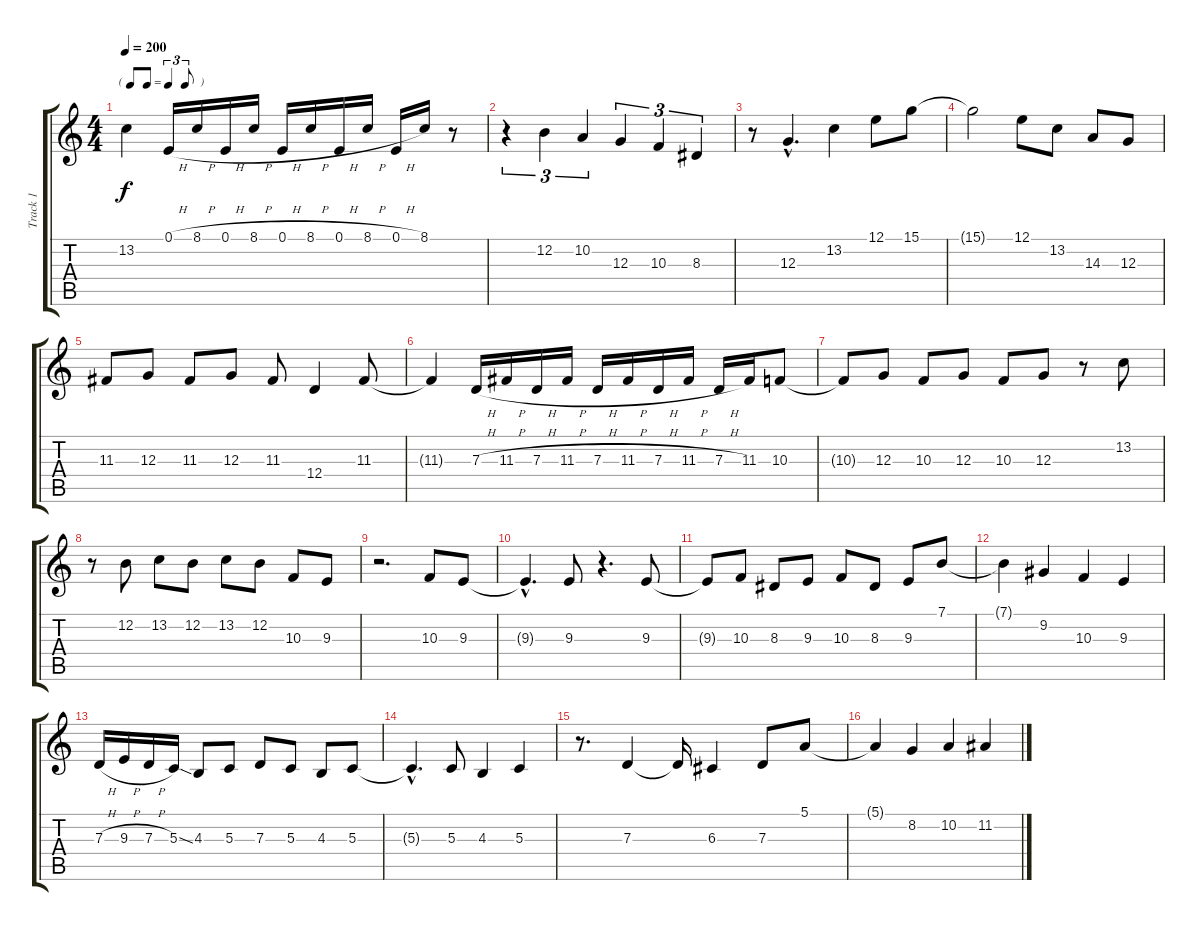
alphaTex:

\track ("Track 1" "Track 1") {instrument honkytonkpiano}
\staff {score tabs}
\tuning (E4 B3 G3 D3 A2 E2) {hide}
\ts (4 4)
\tf triplet8th
\tempo 200
\clef g2
\ks c
13.2{t}.4{dy f} 0.1{h}.16 8.1{h}.16 0.1{h}.16 8.1{h}.16 0.1{h}.16 8.1{h}.16 0.1{h}.16 8.1{h}.16 0.1{h}.16 8.1.16 r.8 |
r.4{tu (3 2)} 12.2.4{tu (3 2)} 10.2.4{tu (3 2)} 12.3.4{tu (3 2)} 10.3.4{tu (3 2)} 8.3.4{tu (3 2)} |
r.8 12.3{hac}.4{d} 13.2.4 12.1.8 15.1.8 |
15.1{t}.2 12.1.8 13.2.8 14.3.8 12.3.8 |
11.3.8 12.3.8 11.3.8 12.3.8 11.3.8 12.4.4 11.3.8 |
11.3{t}.4 7.3{h}.16 11.3{h}.16 7.3{h}.16 11.3{h}.16 7.3{h}.16 11.3{h}.16 7.3{h}.16 11.3{h}.16 7.3{h}.16 11.3.16 10.3.8 |
10.3{t}.8 12.3.8 10.3.8 12.3.8 10.3.8 12.3.8 r.8 13.2.8 |
r.8 12.2.8 13.2.8 12.2.8 13.2.8 12.2.8 10.3.8 9.3.8 |
r.2{d} 10.3.8 9.3.8 |
9.3{hac t}.4{d} 9.3.8 r.4{d} 9.3.8 |
9.3{t}.8 10.3.8 8.3.8 9.3.8 10.3.8 8.3.8 9.3.8 7.1.8 |
7.1{t}.4 9.2.4 10.3.4 9.3.4 |
7.3{h}.16 9.3{h}.16 7.3{h}.16 5.3{ss}.16 4.3.8 5.3.8 7.3.8 5.3.8 4.3.8 5.3.8 |
5.3{hac t}.4{d} 5.3.8 4.3.4 5.3.4 |
r.8{d} 7.3.4 7.3{t}.16 6.3.4 7.3.8 5.1.8 |
5.1{t}.4 8.2.4 10.2.4 11.2.4
